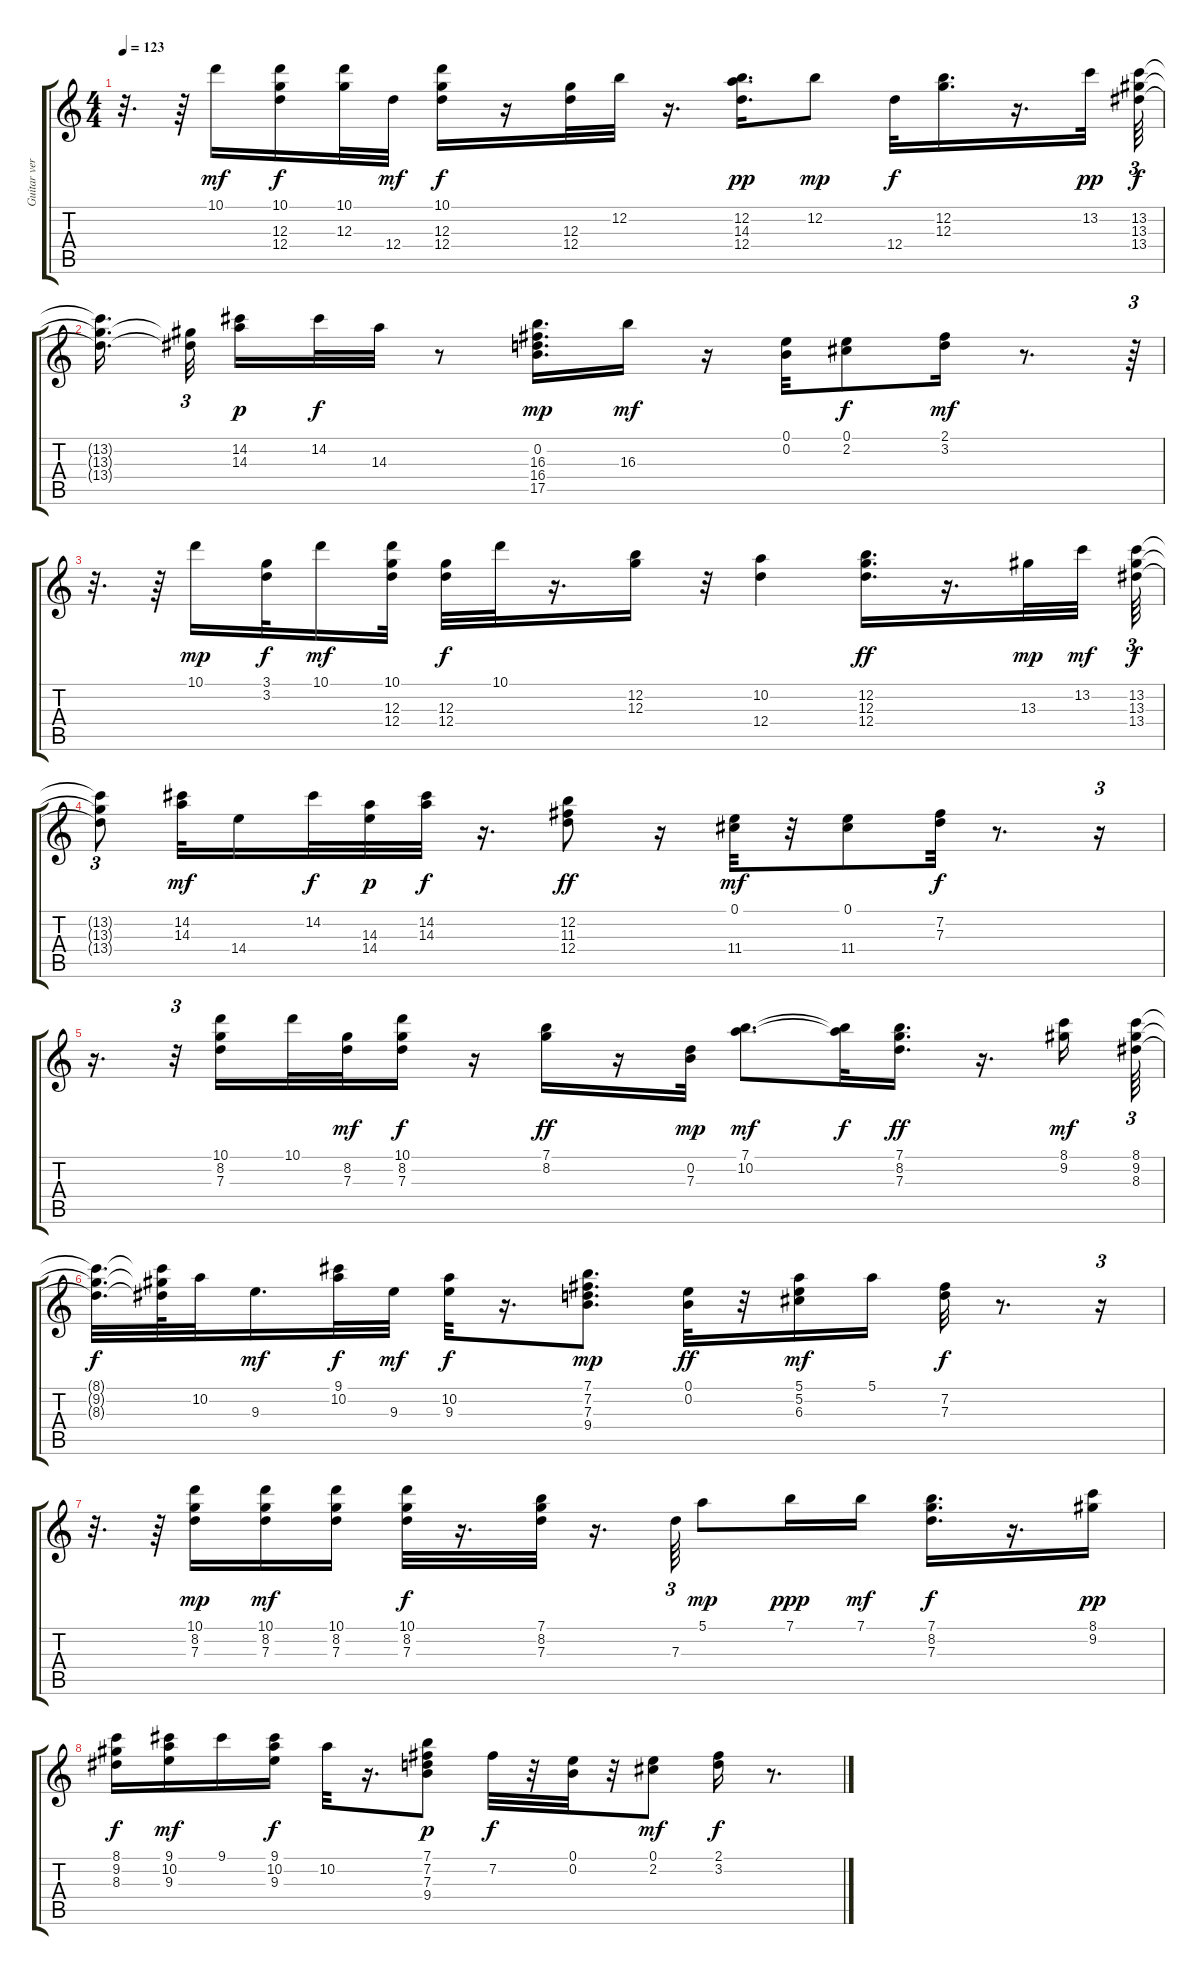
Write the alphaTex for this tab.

\track ("Guitar verse" "Guitar ver") {instrument electricguitarclean}
\staff {score tabs}
\tuning (E4 B3 G3 D3 A2 E2) {hide}
\ts (4 4)
\tempo 123
\clef g2
\ks c
r.32{d dy f} r.64 10.1.16{dy mf} (10.1 12.3 12.4).16{dy f} (10.1 12.3).32 12.4.32{dy mf} (10.1 12.3 12.4).16{dy f} r.16 (12.3 12.4).32 12.2.32 r.16{d} (12.2 14.3 12.4).16{d dy pp} 12.2.8{dy mp} 12.4.32{dy f} (12.2 12.3).16{d} r.16{d} 13.2.32{dy pp} (13.2 13.3 13.4).64{tu (3 2) dy f} |
(13.2{t} 13.3{t} 13.4{t}).16{d beam splitsecondary} (13.3{t} 13.4{t}).32{tu (3 2) beam splitsecondary} (14.2 14.3).16{dy p} 14.2.32{dy f} 14.3.32 r.8 (0.2 16.3 16.4 17.5).16{d dy mp} 16.3.16{dy mf} r.16 (0.1 0.2).32 (0.1 2.2).8{dy f} (2.1 3.2).16{dy mf} r.8{d} r.64{tu (3 2)} |
r.32{d} r.64 10.1.16{dy mp} (3.1 3.2).32{dy f} 10.1.16{dy mf} (10.1 12.3 12.4).32 (12.3 12.4).32{dy f} 10.1.32 r.16{d} (12.2 12.3).16 r.32 (10.2 12.4).4 (12.2 12.3 12.4).16{d dy ff} r.16{d} 13.3.32{dy mp} 13.2.32{dy mf} (13.2 13.3 13.4).64{tu (3 2) dy f} |
(13.2{t} 13.3{t} 13.4{t}).8{tu (3 2)} (14.2 14.3).32{dy mf} 14.4.16 14.2.32{dy f} (14.3 14.4).32{dy p} (14.2 14.3).32{dy f} r.16{d} (12.2 11.3 12.4).8{dy ff} r.16 (0.1 11.4).32{dy mf} r.32 (0.1 11.4).8 (7.2 7.3).32{dy f} r.8{d} r.16{tu (3 2)} |
r.16{d} r.32{tu (3 2)} (10.1 8.2 7.3).16 10.1.32 (8.2 7.3).32{dy mf} (10.1 8.2 7.3).16{dy f} r.16 (7.1 8.2).16{dy ff} r.16 (0.2 7.3).32{dy mp} (7.1 10.2).8{d dy mf} (7.1{t} 10.2{t}).32{dy f} (7.1 8.2 7.3).16{d dy ff} r.16{d} (8.1 9.2).16{dy mf} (8.1 9.2 8.3).64{tu (3 2)} |
(8.1{t} 9.2{t} 8.3{t}).32{d dy f} (8.1{t} 9.2{t} 8.3{t}).64 10.2.32 9.3.16{d dy mf} (9.1 10.2).32{dy f} 9.3.32{dy mf} (10.2 9.3).32{dy f} r.16{d} (7.1 7.2 7.3 9.4).8{d dy mp} (0.1 0.2).32{dy ff} r.32 (5.1 5.2 6.3).16{dy mf} 5.1.16 (7.2 7.3).32{dy f} r.8{d} r.16{tu (3 2)} |
r.32{d} r.64 (10.1 8.2 7.3).16{dy mp} (10.1 8.2 7.3).16{dy mf} (10.1 8.2 7.3).16 (10.1 8.2 7.3).32{dy f} r.16{d} (7.1 8.2 7.3).32 r.16{d} 7.3.64{tu (3 2)} 5.1.8{dy mp} 7.1.16{dy ppp} 7.1.16{dy mf} (7.1 8.2 7.3).16{d dy f} r.16{d} (8.1 9.2).16{dy pp} |
(8.1 9.2 8.3).16{dy f} (9.1 10.2 9.3).16{dy mf} 9.1.16 (9.1 10.2 9.3).16{dy f} 10.2.32 r.16{d} (7.1 7.2 7.3 9.4).8{dy p} 7.2.32{dy f} r.32 (0.1 0.2).32 r.32 (0.1 2.2).8{dy mf} (2.1 3.2).16{dy f} r.8{d}
